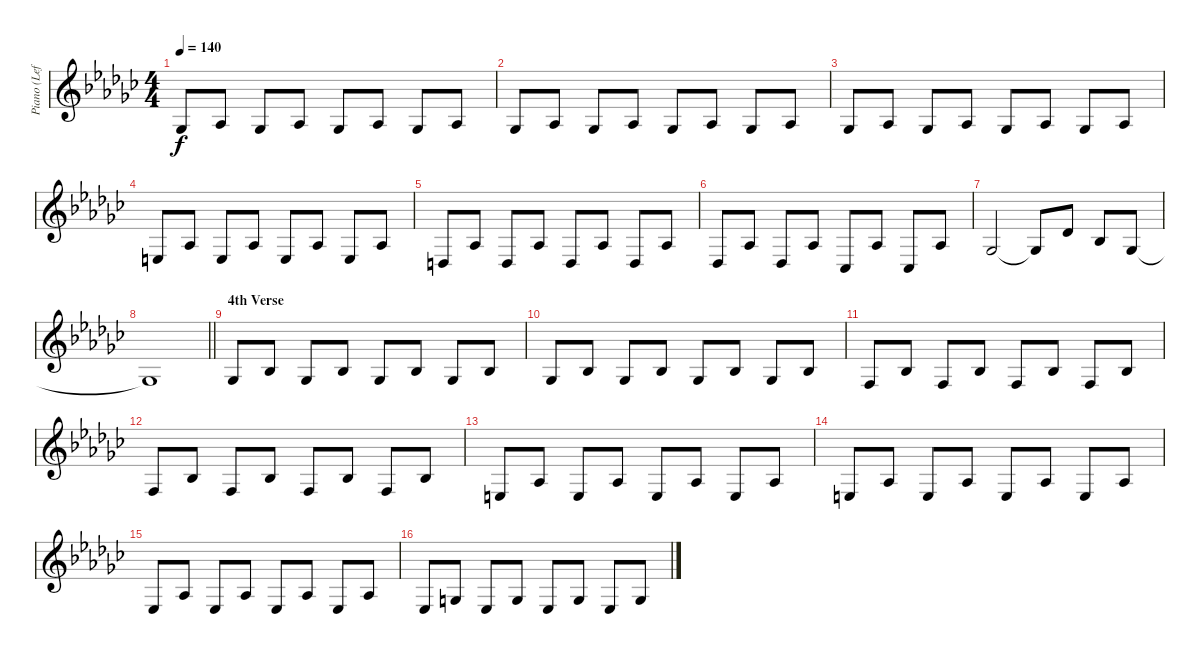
\track ("Piano (Left Hand)" "Piano (Lef") {instrument acousticgrandpiano}
\staff {score}
\tuning (E4 B3 G3 D3 A2 E2) {hide}
\ts (4 4)
\tempo 140
\clef g2
\ks ebminor
4.4.8{dy f} 1.3.8 4.4.8 1.3.8 4.4.8 1.3.8 4.4.8 1.3.8 |
4.4.8 1.3.8 4.4.8 1.3.8 4.4.8 1.3.8 4.4.8 1.3.8 |
4.4.8 1.3.8 4.4.8 1.3.8 4.4.8 1.3.8 4.4.8 1.3.8 |
2.4.8 1.3.8 7.5.8 6.4.8 7.5.8 6.4.8 7.5.8 6.4.8 |
5.5.8 6.4.8 5.5.8 6.4.8 5.5.8 6.4.8 5.5.8 6.4.8 |
4.5.8 6.4.8 4.5.8 6.4.8 2.5.8 6.4.8 2.5.8 6.4.8 |
4.4.2 4.4{t}.8{balance 8} 2.2.8 3.3.8 4.4.8 |
\barLineRight lightlight
4.4{t}.1 |
\section ("" "4th Verse")
4.4.8{balance 5} 3.3.8 4.4.8 3.3.8 4.4.8 3.3.8 4.4.8 3.3.8 |
4.4.8 3.3.8 4.4.8 3.3.8 4.4.8 3.3.8 4.4.8 3.3.8 |
3.4.8 3.3.8 3.4.8 3.3.8 3.4.8 3.3.8 3.4.8 3.3.8 |
3.4.8 3.3.8 3.4.8 3.3.8 3.4.8 3.3.8 3.4.8 3.3.8 |
2.4.8 1.3.8 2.4.8 1.3.8 2.4.8 1.3.8 2.4.8 1.3.8 |
2.4.8 1.3.8 7.5.8 6.4.8 7.5.8 6.4.8 7.5.8 6.4.8 |
6.5.8 6.4.8 6.5.8 6.4.8 6.5.8 6.4.8 6.5.8 6.4.8 |
6.5.8 5.4.8 6.5.8 5.4.8 6.5.8 5.4.8 6.5.8 5.4.8
